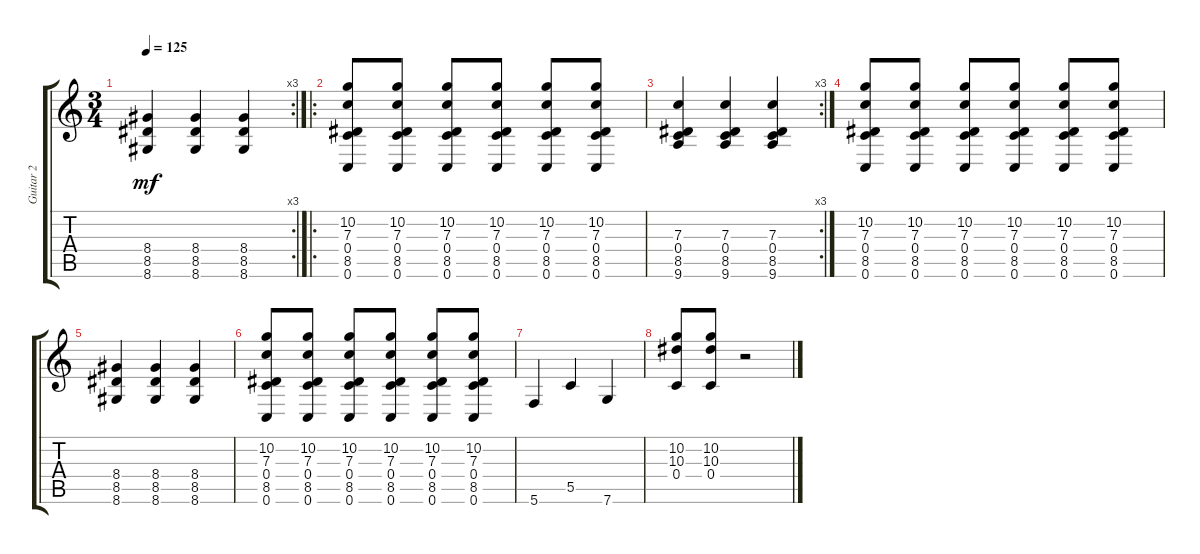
\track ("Guitar 2" "Guitar 2") {instrument distortionguitar}
\staff {score tabs}
\tuning (D4 A3 F3 C3 G2 C2) {hide}
\rc 3
\ts (3 4)
\tempo 125
\clef g2
\ks c
(8.4 8.5 8.6).4{dy mf} (8.4 8.5 8.6).4 (8.4 8.5 8.6).4 |
\ro
(10.2 7.3 0.4 8.5 0.6).8 (10.2 7.3 0.4 8.5 0.6).8 (10.2 7.3 0.4 8.5 0.6).8 (10.2 7.3 0.4 8.5 0.6).8 (10.2 7.3 0.4 8.5 0.6).8 (10.2 7.3 0.4 8.5 0.6).8 |
\rc 3
(7.3 0.4 8.5 9.6).4 (7.3 0.4 8.5 9.6).4 (7.3 0.4 8.5 9.6).4 |
(10.2 7.3 0.4 8.5 0.6).8 (10.2 7.3 0.4 8.5 0.6).8 (10.2 7.3 0.4 8.5 0.6).8 (10.2 7.3 0.4 8.5 0.6).8 (10.2 7.3 0.4 8.5 0.6).8 (10.2 7.3 0.4 8.5 0.6).8 |
(8.4 8.5 8.6).4 (8.4 8.5 8.6).4 (8.4 8.5 8.6).4 |
(10.2 7.3 0.4 8.5 0.6).8 (10.2 7.3 0.4 8.5 0.6).8 (10.2 7.3 0.4 8.5 0.6).8 (10.2 7.3 0.4 8.5 0.6).8 (10.2 7.3 0.4 8.5 0.6).8 (10.2 7.3 0.4 8.5 0.6).8 |
5.6.4 5.5.4 7.6.4 |
(10.2 10.3 0.4).8 (10.2 10.3 0.4).8 r.2
